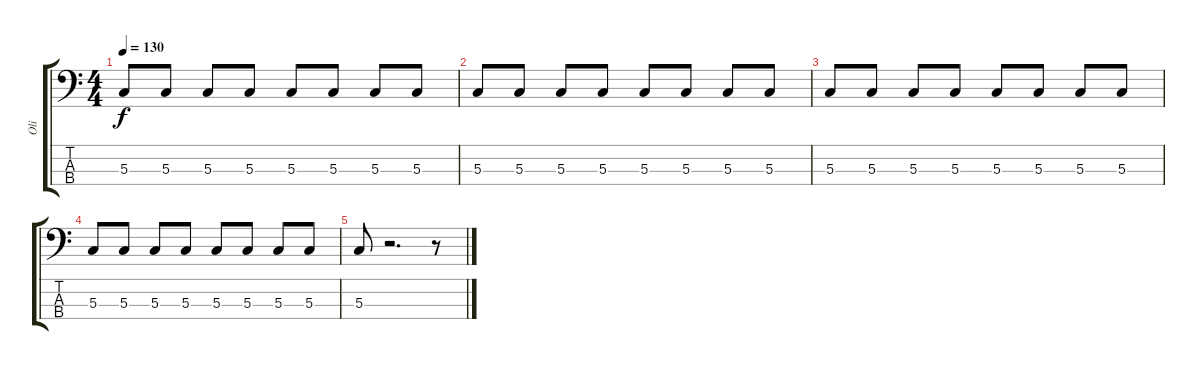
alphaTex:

\track ("Oli" "Oli") {instrument electricbassfinger}
\staff {score tabs}
\tuning (F2 C2 G1 C1) {hide}
\ts (4 4)
\tempo 130
\clef f4
\ks c
5.3.8{dy f} 5.3.8 5.3.8 5.3.8 5.3.8 5.3.8 5.3.8 5.3.8 |
5.3.8 5.3.8 5.3.8 5.3.8 5.3.8 5.3.8 5.3.8 5.3.8 |
5.3.8 5.3.8 5.3.8 5.3.8 5.3.8 5.3.8 5.3.8 5.3.8 |
5.3.8 5.3.8 5.3.8 5.3.8 5.3.8 5.3.8 5.3.8 5.3.8 |
5.3.8 r.2{d} r.8
